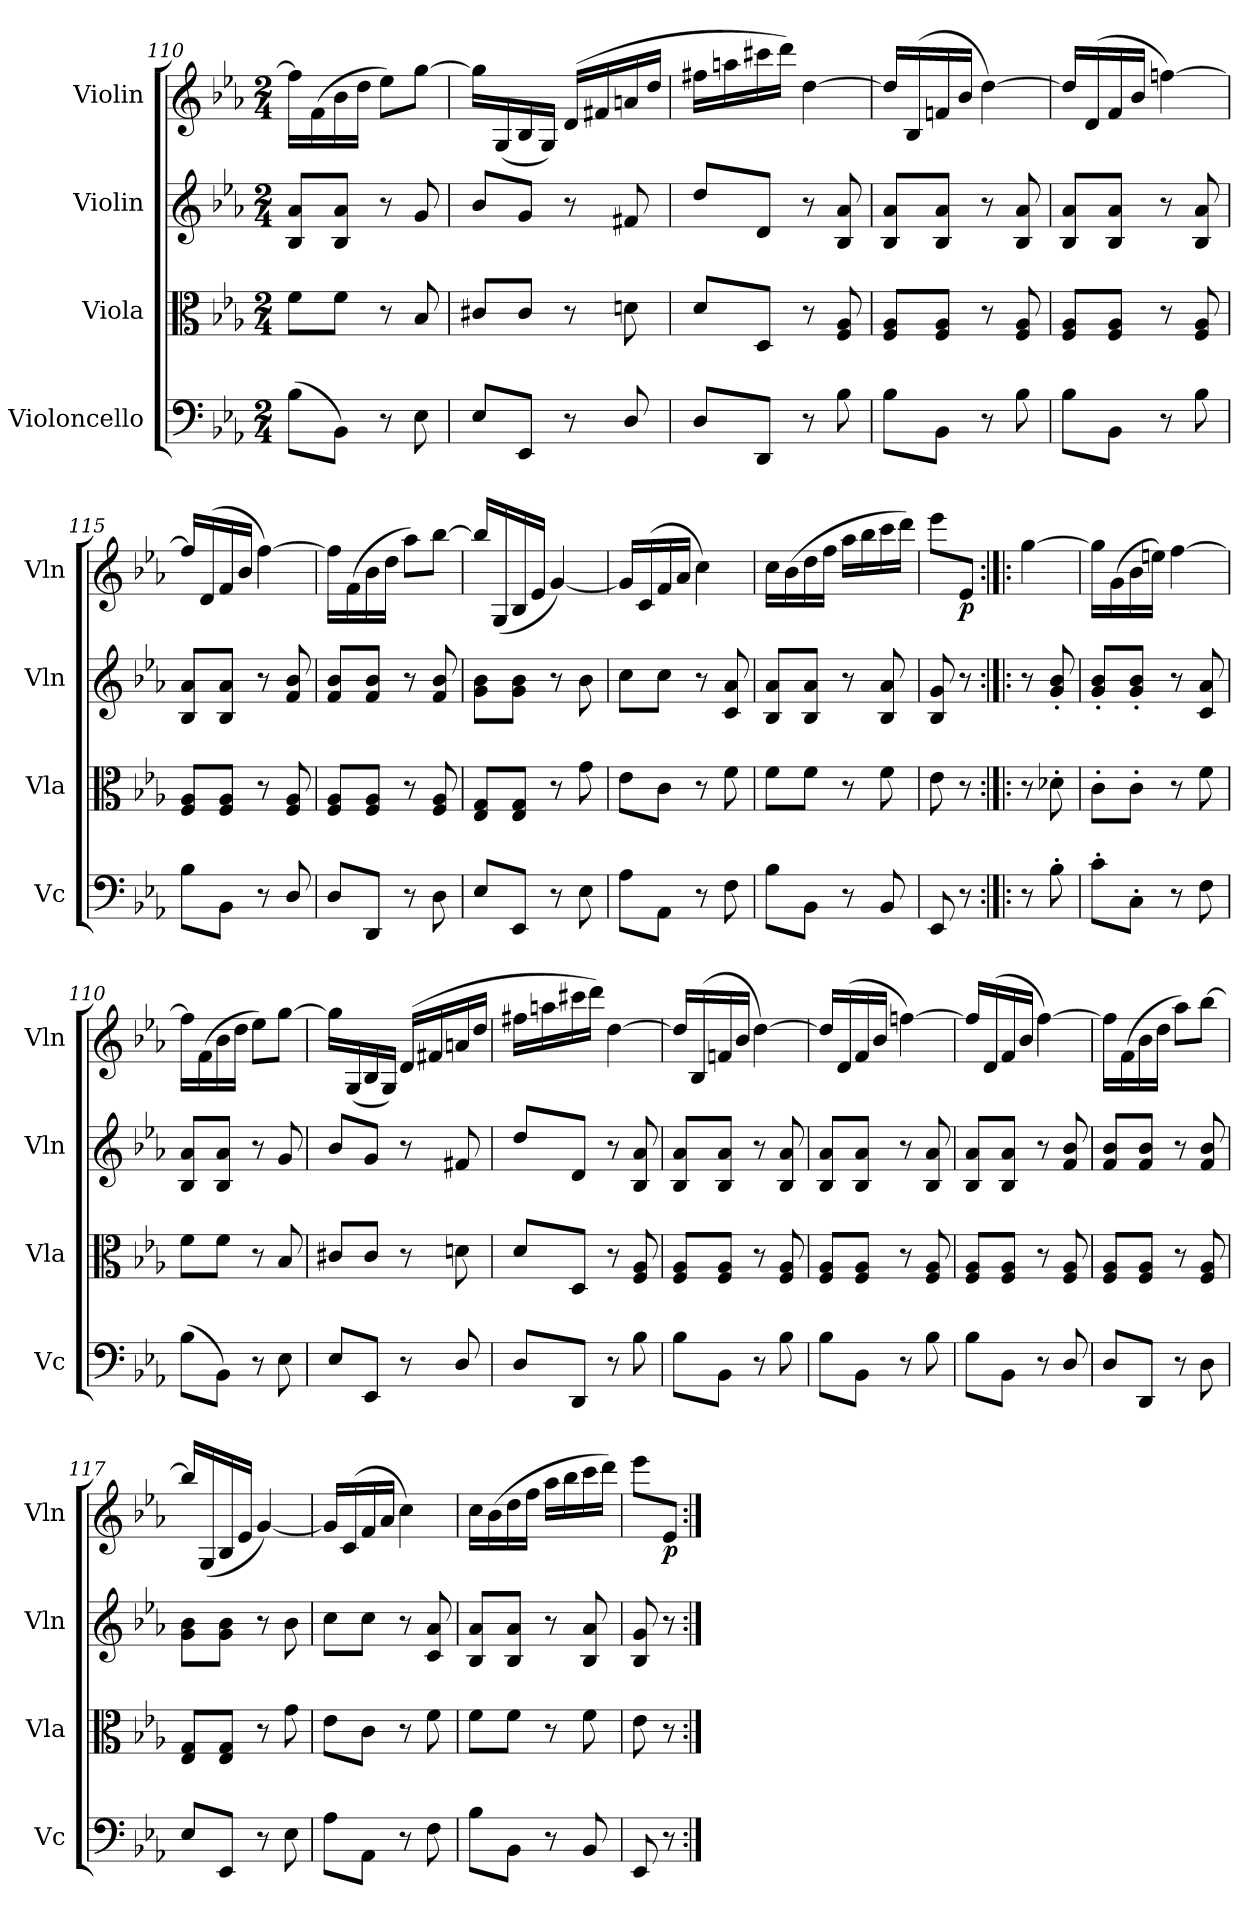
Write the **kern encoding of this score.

**kern	**kern	**kern	**kern	**dynam
*part4	*part3	*part2	*part1	*part1
*staff4	*staff3	*staff2	*staff1	*staff1
*I"Violoncello	*I"Viola	*I"Violin	*I"Violin	*
*I'Vc	*I'Vla	*I'Vln	*I'Vln	*
*clefF4	*clefC3	*clefG2	*clefG2	*
*k[b-e-a-]	*k[b-e-a-]	*k[b-e-a-]	*k[b-e-a-]	*
*E-:	*E-:	*E-:	*E-:	*
*M2/4	*M2/4	*M2/4	*M2/4	*
=110	=110	=110	=110	=110
(8B-\L	8f\L	8B-/ 8a-/L	16ff\LL]	.
.	.	.	(16f\	.
8BB-\J)	8f\J	8B-/ 8a-/J	16b-\	.
.	.	.	16dd\JJ	.
8r	8r	8r	8ee-\L)	.
8E-\	8B-/	8g/	[8gg\J	.
=111	=111	=111	=111	=111
8E-/L	8c#X/L	8b-/L	16gg\LL]	.
.	.	.	(16G/	.
8EE-/J	8c#/J	8g/J	16B-/	.
.	.	.	16G/JJ)	.
8r	8r	8r	(16d/LL	.
.	.	.	16f#X/	.
8D/	8dn\	8f#X/	16an/	.
.	.	.	16dd/JJ	.
=112	=112	=112	=112	=112
8D/L	8d/L	8dd/L	16ff#X\LL	.
.	.	.	16aan\	.
8DD/J	8D/J	8d/J	16ccc#X\	.
.	.	.	16ddd\JJ)	.
8r	8r	8r	[4dd\	.
8B-\	8F/ 8A-/	8B-/ 8a-/	.	.
=113	=113	=113	=113	=113
8B-\L	8F/ 8A-/L	8B-/ 8a-/L	16dd/LL]	.
.	.	.	(16B-/	.
8BB-\J	8F/ 8A-/J	8B-/ 8a-/J	16fn/	.
.	.	.	16b-/JJ	.
8r	8r	8r	[4dd\)	.
8B-\	8F/ 8A-/	8B-/ 8a-/	.	.
=114	=114	=114	=114	=114
8B-\L	8F/ 8A-/L	8B-/ 8a-/L	16dd/LL]	.
.	.	.	(16d/	.
8BB-\J	8F/ 8A-/J	8B-/ 8a-/J	16f/	.
.	.	.	16b-/JJ	.
8r	8r	8r	[4ffn\)	.
8B-\	8F/ 8A-/	8B-/ 8a-/	.	.
=115	=115	=115	=115	=115
8B-\L	8F/ 8A-/L	8B-/ 8a-/L	16ff/LL]	.
.	.	.	(16d/	.
8BB-\J	8F/ 8A-/J	8B-/ 8a-/J	16f/	.
.	.	.	16b-/JJ	.
8r	8r	8r	[4ff\)	.
8D/	8F/ 8A-/	8f/ 8b-/	.	.
=116	=116	=116	=116	=116
8D/L	8F/ 8A-/L	8f/ 8b-/L	16ff\LL]	.
.	.	.	(16f\	.
8DD/J	8F/ 8A-/J	8f/ 8b-/J	16b-\	.
.	.	.	16dd\JJ	.
8r	8r	8r	8aa-\L)	.
8D\	8F/ 8A-/	8f/ 8b-/	[8bb-\J	.
=117	=117	=117	=117	=117
8E-/L	8E-/ 8G/L	8g\ 8b-\L	16bb-\LL]	.
.	.	.	(16G/	.
8EE-/J	8E-/ 8G/J	8g\ 8b-\J	16B-/	.
.	.	.	16e-/JJ	.
8r	8r	8r	[4g/)	.
8E-\	8g\	8b-\	.	.
=118	=118	=118	=118	=118
8A-\L	8e-\L	8cc\L	16g/LL]	.
.	.	.	(16c/	.
8AA-\J	8c\J	8cc\J	16f/	.
.	.	.	16a-/JJ	.
8r	8r	8r	4cc\)	.
8F\	8f\	8c/ 8a-/	.	.
=119	=119	=119	=119	=119
8B-\L	8f\L	8B-/ 8a-/L	16cc\LL	.
.	.	.	(16b-\	.
8BB-\J	8f\J	8B-/ 8a-/J	16dd\	.
.	.	.	16ff\JJ	.
8r	8r	8r	16aa-\LL	.
.	.	.	16bb-\	.
8BB-/	8f\	8B-/ 8a-/	16ccc\	.
.	.	.	16ddd\JJ)	.
=120	=120	=120	=120	=120
8EE-/	8e-\	8B-/ 8g/	8eee-\L	.
8r	8r	8r	8e-/J	p
=:|!|:	=:|!|:	=:|!|:	=:|!|:	=:|!|:
*	*	*	*MM144	*
8r	8r	8r	[4gg\	.
8B-'\	8d-X'\	8g'/ 8b-'/	.	.
=109	=109	=109	=109	=109
8c'\L	8c'\L	8g'/ 8b-'/L	16gg\LL]	.
.	.	.	(16g\	.
8C'\J	8c'\J	8g'/ 8b-'/J	16b-\	.
.	.	.	16een\JJ)	.
8r	8r	8r	[4ff\	.
8F\	8f\	8c/ 8a-/	.	.
=110	=110	=110	=110	=110
(8B-\L	8f\L	8B-/ 8a-/L	16ff\LL]	.
.	.	.	(16f\	.
8BB-\J)	8f\J	8B-/ 8a-/J	16b-\	.
.	.	.	16dd\JJ	.
8r	8r	8r	8ee-\L)	.
8E-\	8B-/	8g/	[8gg\J	.
=111	=111	=111	=111	=111
8E-/L	8c#X/L	8b-/L	16gg\LL]	.
.	.	.	(16G/	.
8EE-/J	8c#/J	8g/J	16B-/	.
.	.	.	16G/JJ)	.
8r	8r	8r	(16d/LL	.
.	.	.	16f#X/	.
8D/	8dn\	8f#X/	16an/	.
.	.	.	16dd/JJ	.
=112	=112	=112	=112	=112
8D/L	8d/L	8dd/L	16ff#X\LL	.
.	.	.	16aan\	.
8DD/J	8D/J	8d/J	16ccc#X\	.
.	.	.	16ddd\JJ)	.
8r	8r	8r	[4dd\	.
8B-\	8F/ 8A-/	8B-/ 8a-/	.	.
=113	=113	=113	=113	=113
8B-\L	8F/ 8A-/L	8B-/ 8a-/L	16dd/LL]	.
.	.	.	(16B-/	.
8BB-\J	8F/ 8A-/J	8B-/ 8a-/J	16fn/	.
.	.	.	16b-/JJ	.
8r	8r	8r	[4dd\)	.
8B-\	8F/ 8A-/	8B-/ 8a-/	.	.
=114	=114	=114	=114	=114
8B-\L	8F/ 8A-/L	8B-/ 8a-/L	16dd/LL]	.
.	.	.	(16d/	.
8BB-\J	8F/ 8A-/J	8B-/ 8a-/J	16f/	.
.	.	.	16b-/JJ	.
8r	8r	8r	[4ffn\)	.
8B-\	8F/ 8A-/	8B-/ 8a-/	.	.
=115	=115	=115	=115	=115
8B-\L	8F/ 8A-/L	8B-/ 8a-/L	16ff/LL]	.
.	.	.	(16d/	.
8BB-\J	8F/ 8A-/J	8B-/ 8a-/J	16f/	.
.	.	.	16b-/JJ	.
8r	8r	8r	[4ff\)	.
8D/	8F/ 8A-/	8f/ 8b-/	.	.
=116	=116	=116	=116	=116
8D/L	8F/ 8A-/L	8f/ 8b-/L	16ff\LL]	.
.	.	.	(16f\	.
8DD/J	8F/ 8A-/J	8f/ 8b-/J	16b-\	.
.	.	.	16dd\JJ	.
8r	8r	8r	8aa-\L)	.
8D\	8F/ 8A-/	8f/ 8b-/	[8bb-\J	.
=117	=117	=117	=117	=117
8E-/L	8E-/ 8G/L	8g\ 8b-\L	16bb-\LL]	.
.	.	.	(16G/	.
8EE-/J	8E-/ 8G/J	8g\ 8b-\J	16B-/	.
.	.	.	16e-/JJ	.
8r	8r	8r	[4g/)	.
8E-\	8g\	8b-\	.	.
=118	=118	=118	=118	=118
8A-\L	8e-\L	8cc\L	16g/LL]	.
.	.	.	(16c/	.
8AA-\J	8c\J	8cc\J	16f/	.
.	.	.	16a-/JJ	.
8r	8r	8r	4cc\)	.
8F\	8f\	8c/ 8a-/	.	.
=119	=119	=119	=119	=119
8B-\L	8f\L	8B-/ 8a-/L	16cc\LL	.
.	.	.	(16b-\	.
8BB-\J	8f\J	8B-/ 8a-/J	16dd\	.
.	.	.	16ff\JJ	.
8r	8r	8r	16aa-\LL	.
.	.	.	16bb-\	.
8BB-/	8f\	8B-/ 8a-/	16ccc\	.
.	.	.	16ddd\JJ)	.
=120	=120	=120	=120	=120
8EE-/	8e-\	8B-/ 8g/	8eee-\L	.
8r	8r	8r	8e-/J	p
=:|!	=:|!	=:|!	=:|!	=:|!
*-	*-	*-	*-	*-
